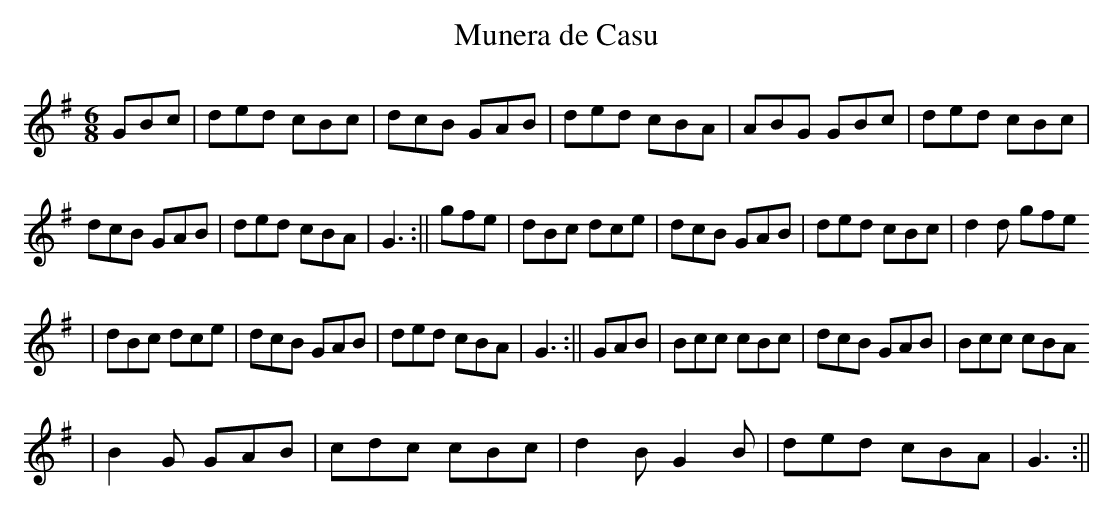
X:1
T:Munera de Casu
M:6/8
L:1/8
K:G
GBc | ded cBc | dcB GAB | ded cBA | ABG GBc | ded cBc |
dcB GAB | ded cBA | G3 :|| gfe | dBc dce | dcB GAB | ded cBc | d2 d gfe
|
dBc dce | dcB GAB | ded cBA  | G3 :|| GAB | Bcc cBc | dcB GAB | Bcc cBA
 | B2 G GAB | cdc cBc | d2 B G2 B | ded cBA | G3 :||
